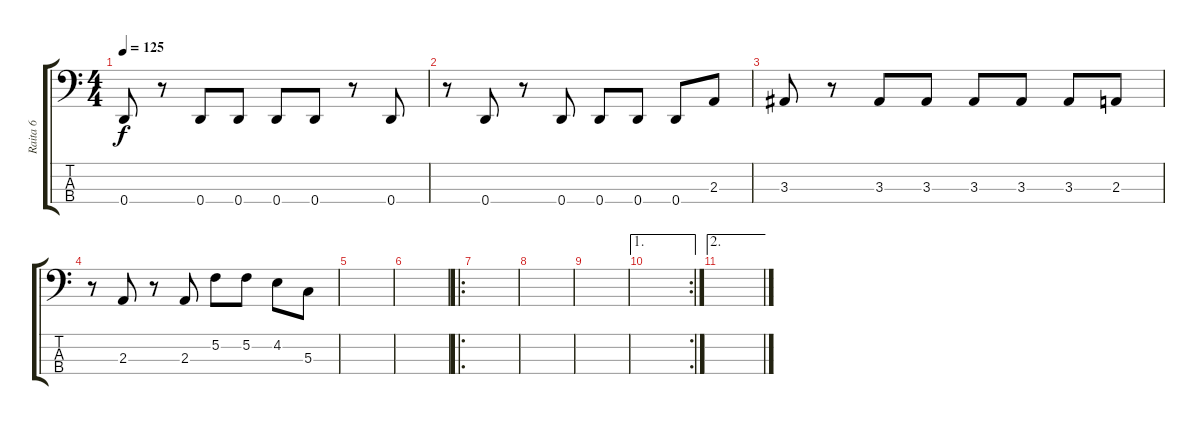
\track ("Raita 6" "Raita 6") {instrument electricbassfinger}
\staff {score tabs}
\tuning (F2 C2 G1 D1) {hide}
\ts (4 4)
\tempo 125
\clef f4
\ks c
0.4.8{dy f} r.8 0.4.8 0.4.8 0.4.8 0.4.8 r.8 0.4.8 |
r.8 0.4.8 r.8 0.4.8 0.4.8 0.4.8 0.4.8 2.3.8 |
3.3.8 r.8 3.3.8 3.3.8 3.3.8 3.3.8 3.3.8 2.3.8 |
r.8 2.3.8 r.8 2.3.8 5.2.8 5.2.8 4.2.8 5.3.8 |
|
|
\ro
|
|
|
\ae 1
\rc 2
|
\ae 2
